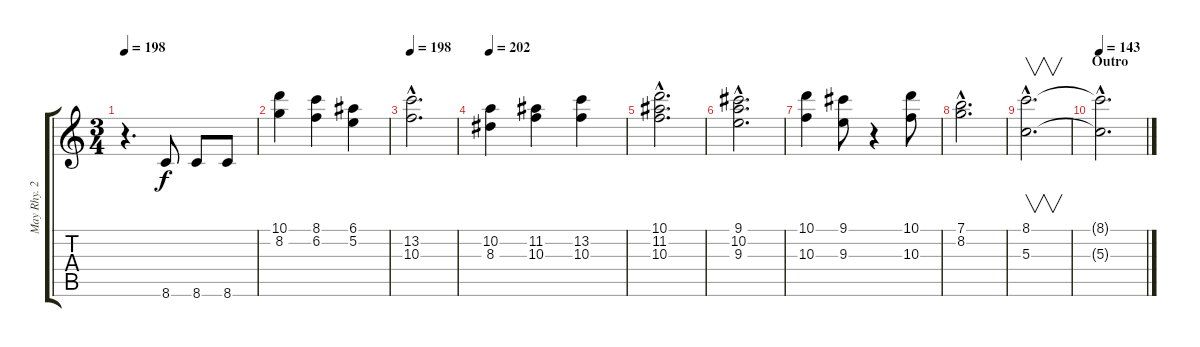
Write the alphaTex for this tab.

\track ("May Rhy. 2" "May Rhy. 2") {instrument distortionguitar}
\staff {score tabs}
\tuning (E4 B3 G3 D3 A2 E2) {hide}
\ts (3 4)
\tempo 198
\clef g2
\ks c
r.4{d dy f} 8.6.8 8.6.8 8.6.8 |
(10.1 8.2).4 (8.1 6.2).4 (6.1 5.2).4 |
\tempo 198
(13.2{hac} 10.3{hac}).2{d} |
\tempo 202
(10.2 8.3).4 (11.2 10.3).4 (13.2 10.3).4 |
(10.1{hac} 11.2{hac} 10.3{hac}).2{d} |
(9.1{hac} 10.2{hac} 9.3{hac}).2{d} |
(10.1 10.3).4 (9.1 9.3).8 r.4 (10.1 10.3).8 |
(7.1{hac} 8.2{hac}).2{d} |
(8.1{hac} 5.3{hac}).2{v d} |
\section ("" "Outro")
\tempo 143
(8.1{hac t} 5.3{hac t}).2{d}
